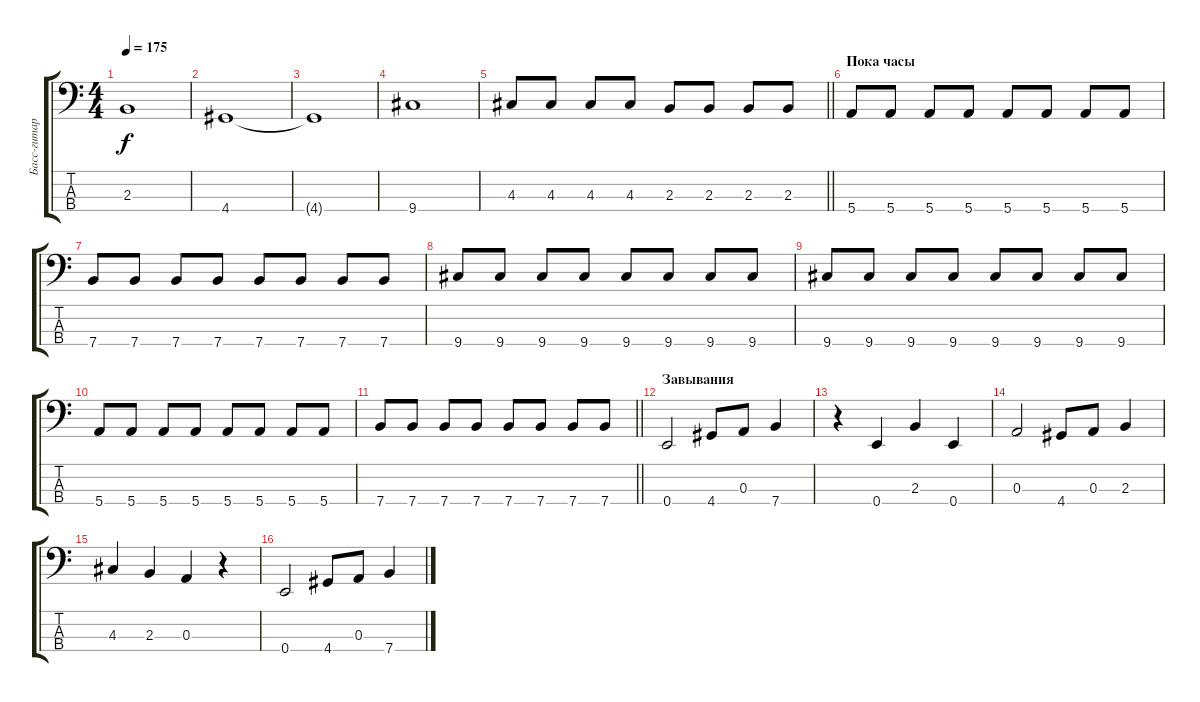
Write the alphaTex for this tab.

\track ("Басс-гитара" "Басс-гитар") {instrument electricbasspick}
\staff {score tabs}
\tuning (G2 D2 A1 E1) {hide}
\ts (4 4)
\tempo 175
\clef f4
\ks c
2.3{t}.1{dy f} |
4.4.1 |
4.4{t}.1 |
9.4.1 |
\barLineRight lightlight
4.3.8 4.3.8 4.3.8 4.3.8 2.3.8 2.3.8 2.3.8 2.3.8 |
\section ("" "Пока часы")
5.4.8 5.4.8 5.4.8 5.4.8 5.4.8 5.4.8 5.4.8 5.4.8 |
7.4.8 7.4.8 7.4.8 7.4.8 7.4.8 7.4.8 7.4.8 7.4.8 |
9.4.8 9.4.8 9.4.8 9.4.8 9.4.8 9.4.8 9.4.8 9.4.8 |
9.4.8 9.4.8 9.4.8 9.4.8 9.4.8 9.4.8 9.4.8 9.4.8 |
5.4.8 5.4.8 5.4.8 5.4.8 5.4.8 5.4.8 5.4.8 5.4.8 |
\barLineRight lightlight
7.4.8 7.4.8 7.4.8 7.4.8 7.4.8 7.4.8 7.4.8 7.4.8 |
\section ("" "Завывания")
0.4.2 4.4.8 0.3.8 7.4.4 |
r.4 0.4.4 2.3.4 0.4.4 |
0.3.2 4.4.8 0.3.8 2.3.4 |
4.3.4 2.3.4 0.3.4 r.4 |
0.4.2 4.4.8 0.3.8 7.4.4
